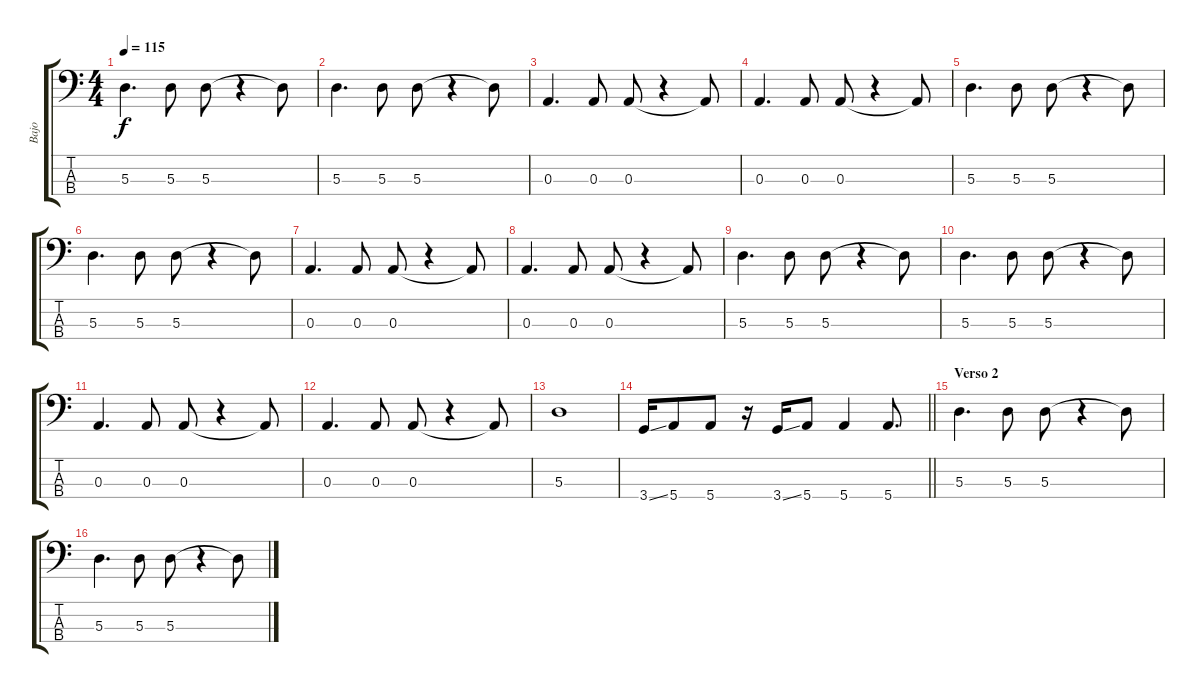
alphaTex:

\track ("Bajo" "Bajo") {instrument electricbassfinger}
\staff {score tabs}
\tuning (G2 D2 A1 E1) {hide}
\ts (4 4)
\tempo 115
\clef f4
\ks c
5.3.4{d dy f} 5.3.8 5.3.8 r.4 5.3{t}.8 |
5.3.4{d} 5.3.8 5.3.8 r.4 5.3{t}.8 |
0.3.4{d} 0.3.8 0.3.8 r.4 0.3{t}.8 |
0.3.4{d} 0.3.8 0.3.8 r.4 0.3{t}.8 |
5.3.4{d} 5.3.8 5.3.8 r.4 5.3{t}.8 |
5.3.4{d} 5.3.8 5.3.8 r.4 5.3{t}.8 |
0.3.4{d} 0.3.8 0.3.8 r.4 0.3{t}.8 |
0.3.4{d} 0.3.8 0.3.8 r.4 0.3{t}.8 |
5.3.4{d} 5.3.8 5.3.8 r.4 5.3{t}.8 |
5.3.4{d} 5.3.8 5.3.8 r.4 5.3{t}.8 |
0.3.4{d} 0.3.8 0.3.8 r.4 0.3{t}.8 |
0.3.4{d} 0.3.8 0.3.8 r.4 0.3{t}.8 |
5.3.1 |
\barLineRight lightlight
3.4{ss}.16 5.4.8 5.4.8 r.16 3.4{ss}.16 5.4.8 5.4.4 5.4.8{d} |
\section ("" "Verso 2")
5.3.4{d} 5.3.8 5.3.8 r.4 5.3{t}.8 |
5.3.4{d} 5.3.8 5.3.8 r.4 5.3{t}.8
